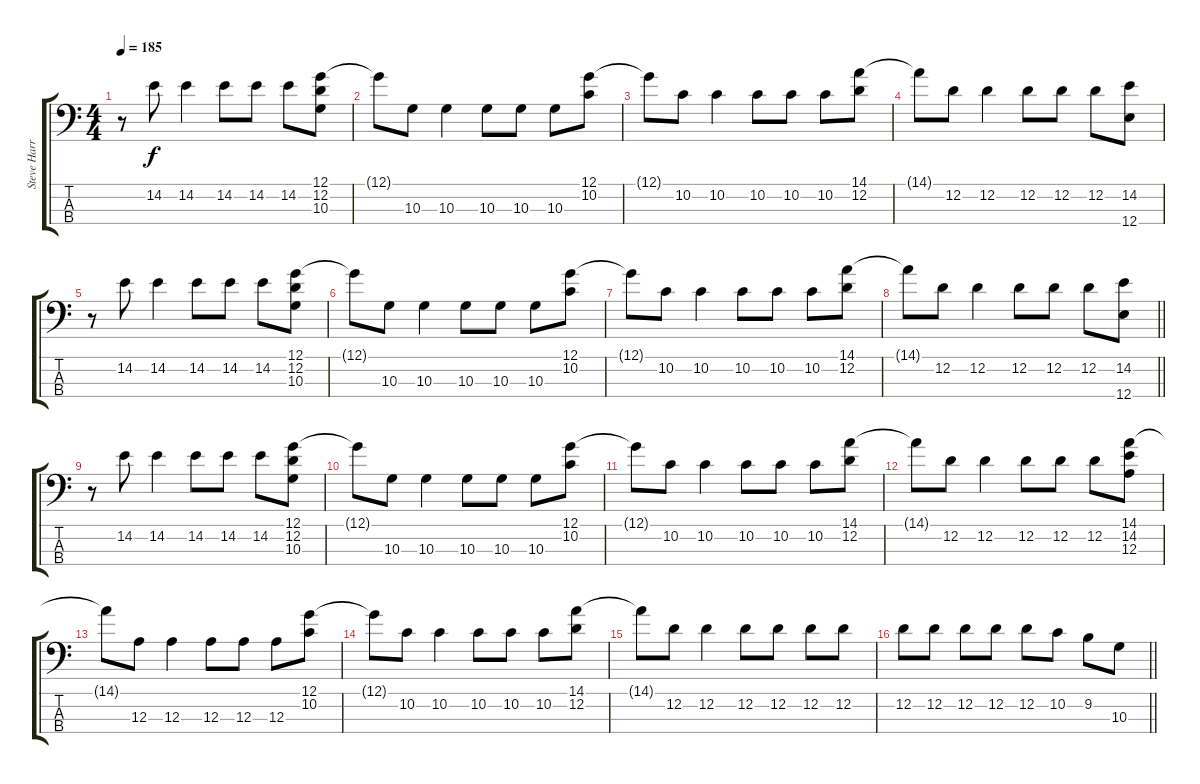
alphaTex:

\track ("Steve Harris" "Steve Harr") {instrument electricbassfinger}
\staff {score tabs}
\tuning (G2 D2 A1 E1) {hide}
\ts (4 4)
\tempo 185
\clef f4
\ks c
r.8{dy f} 14.2.8 14.2.4 14.2.8 14.2.8 14.2.8 (12.1 12.2 10.3).8 |
12.1{t}.8 10.3.8 10.3.4 10.3.8 10.3.8 10.3.8 (12.1 10.2).8 |
12.1{t}.8 10.2.8 10.2.4 10.2.8 10.2.8 10.2.8 (14.1 12.2).8 |
14.1{t}.8 12.2.8 12.2.4 12.2.8 12.2.8 12.2.8 (14.2 12.4).8 |
r.8 14.2.8 14.2.4 14.2.8 14.2.8 14.2.8 (12.1 12.2 10.3).8 |
12.1{t}.8 10.3.8 10.3.4 10.3.8 10.3.8 10.3.8 (12.1 10.2).8 |
12.1{t}.8 10.2.8 10.2.4 10.2.8 10.2.8 10.2.8 (14.1 12.2).8 |
\barLineRight lightlight
14.1{t}.8 12.2.8 12.2.4 12.2.8 12.2.8 12.2.8 (14.2 12.4).8 |
r.8 14.2.8 14.2.4 14.2.8 14.2.8 14.2.8 (12.1 12.2 10.3).8 |
12.1{t}.8 10.3.8 10.3.4 10.3.8 10.3.8 10.3.8 (12.1 10.2).8 |
12.1{t}.8 10.2.8 10.2.4 10.2.8 10.2.8 10.2.8 (14.1 12.2).8 |
14.1{t}.8 12.2.8 12.2.4 12.2.8 12.2.8 12.2.8 (14.1 14.2 12.3).8 |
14.1{t}.8 12.3.8 12.3.4 12.3.8 12.3.8 12.3.8 (12.1 10.2).8 |
12.1{t}.8 10.2.8 10.2.4 10.2.8 10.2.8 10.2.8 (14.1 12.2).8 |
14.1{t}.8 12.2.8 12.2.4 12.2.8 12.2.8 12.2.8 12.2.8 |
\barLineRight lightlight
12.2.8 12.2.8 12.2.8 12.2.8 12.2.8 10.2.8 9.2.8 10.3.8
